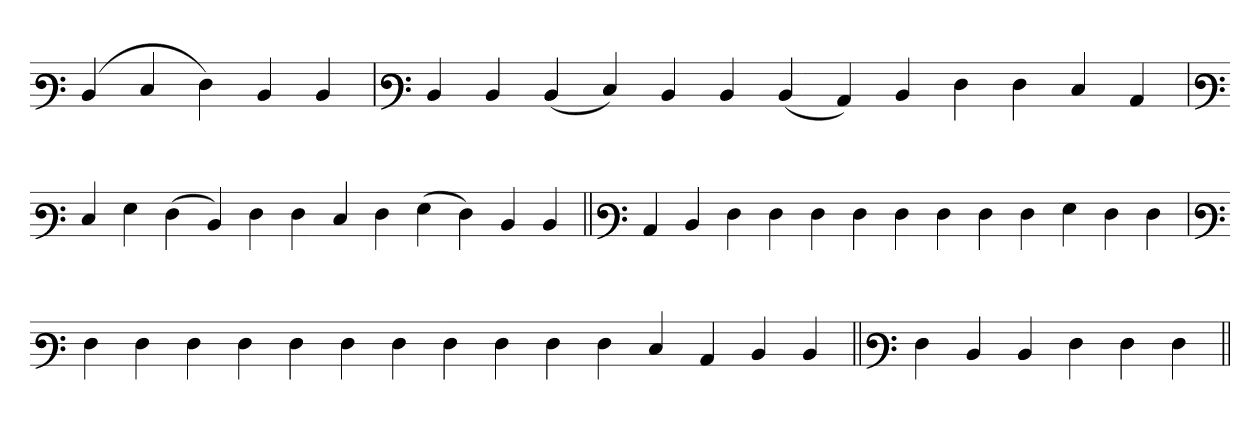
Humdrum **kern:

**kern
*part1
*staff1
*clefF3
=
(4D
4E
4F)
4D
4D
=`
*clefF3
4D
4D
(4D
4E)
4D
4D
(4D
4C)
4D
4F
4F
4E
4C
='
*clefF3
4E
4G
(4F
4D)
4F
4F
4E
4F
(4G
4F)
4D
4D
=||
*clefF3
4C
4D
4F
4F
4F
4F
4F
4F
4F
4F
4G
4F
4F
=
*clefF3
4F
4F
4F
4F
4F
4F
4F
4F
4F
4F
4F
4E
4C
4D
4D
=||
*clefF3
4F
4D
4D
4F
4F
4F
=||
*-
